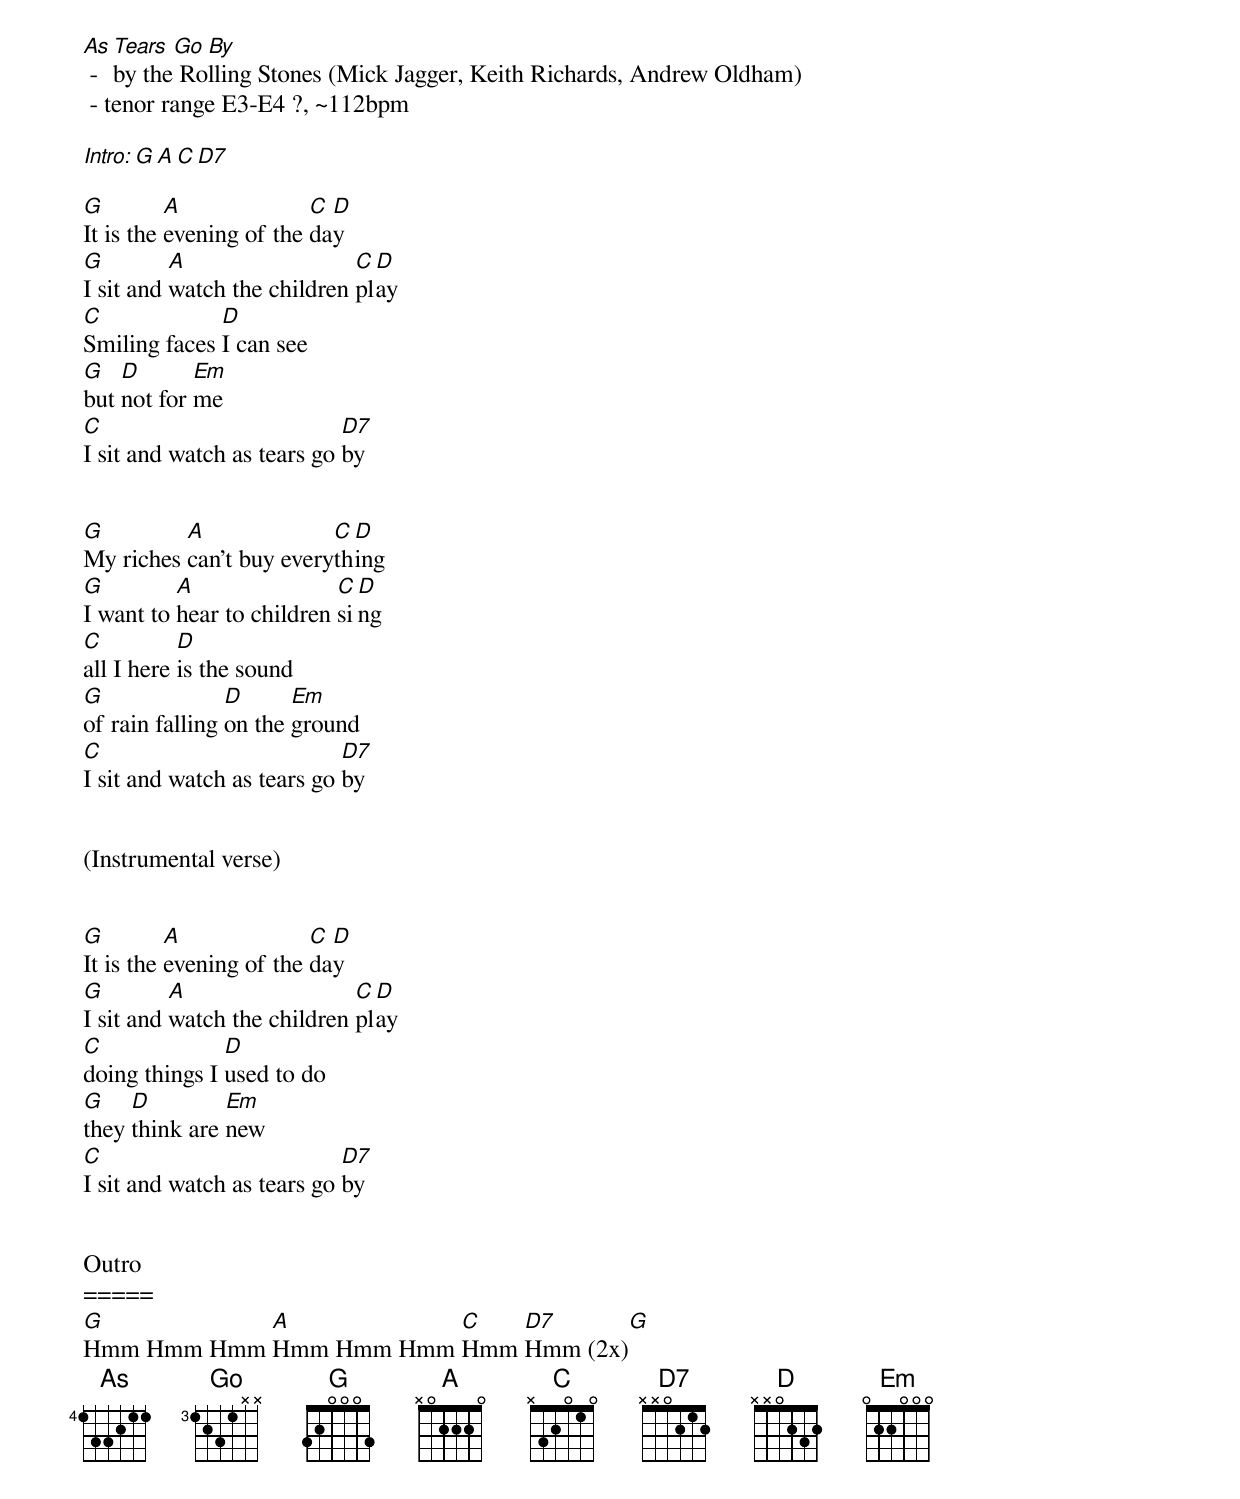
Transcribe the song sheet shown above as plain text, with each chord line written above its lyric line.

As Tears Go By
 - by the Rolling Stones (Mick Jagger, Keith Richards, Andrew Oldham)
 - tenor range E3-E4 ?, ~112bpm

Intro: G A C D7

G         A              C D
It is the evening of the day
G         A                  C D
I sit and watch the children play
C             D
Smiling faces I can see
G   D       Em
but not for me
C                           D7
I sit and watch as tears go by


G         A              C D
My riches can't buy everything
G         A                C D
I want to hear to children sing
C          D
all I here is the sound
G               D      Em
of rain falling on the ground
C                           D7
I sit and watch as tears go by


(Instrumental verse)


G         A              C D
It is the evening of the day
G         A                  C D
I sit and watch the children play
C              D
doing things I used to do
G    D         Em
they think are new
C                           D7
I sit and watch as tears go by


Outro
=====
G           A           C   D7       G
Hmm Hmm Hmm Hmm Hmm Hmm Hmm Hmm (2x)
